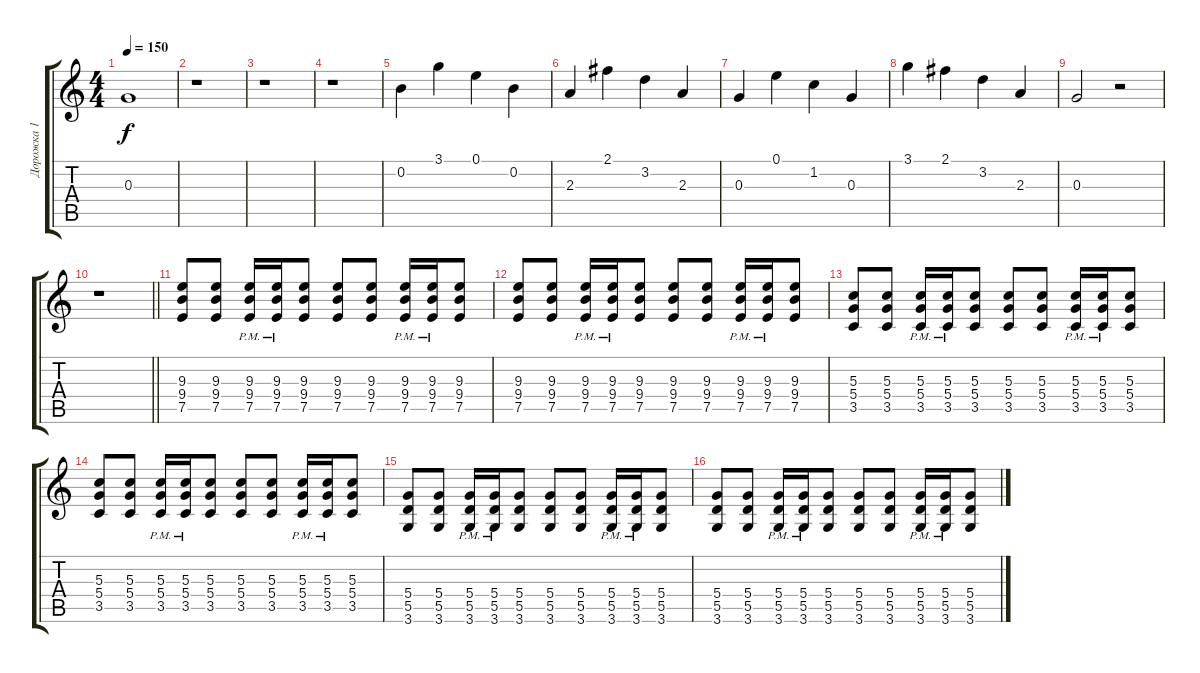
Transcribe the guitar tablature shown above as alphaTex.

\track ("Дорожка 1" "Дорожка 1") {instrument electricguitarjazz}
\staff {score tabs}
\tuning (E4 B3 G3 D3 A2 E2) {hide}
\ts (4 4)
\tempo 150
\clef g2
\ks c
0.3.1{dy f} |
r.1 |
r.1 |
r.1 |
0.2.4 3.1.4 0.1.4 0.2.4 |
2.3.4 2.1.4 3.2.4 2.3.4 |
0.3.4 0.1.4 1.2.4 0.3.4 |
3.1.4 2.1.4 3.2.4 2.3.4 |
0.3.2 r.2 |
\barLineRight lightlight
r.1 |
(9.3 9.4 7.5).8{volume 9} (9.3 9.4 7.5).8 (9.3{pm} 9.4 7.5).16 (9.3{pm} 9.4 7.5).16 (9.3 9.4 7.5).8 (9.3 9.4 7.5).8 (9.3 9.4 7.5).8 (9.3{pm} 9.4 7.5).16 (9.3{pm} 9.4 7.5).16 (9.3 9.4 7.5).8 |
(9.3 9.4 7.5).8 (9.3 9.4 7.5).8 (9.3{pm} 9.4 7.5).16 (9.3{pm} 9.4 7.5).16 (9.3 9.4 7.5).8 (9.3 9.4 7.5).8 (9.3 9.4 7.5).8 (9.3{pm} 9.4 7.5).16 (9.3{pm} 9.4 7.5).16 (9.3 9.4 7.5).8 |
(5.3 5.4 3.5).8 (5.3 5.4 3.5).8 (5.3{pm} 5.4 3.5).16 (5.3{pm} 5.4 3.5).16 (5.3 5.4 3.5).8 (5.3 5.4 3.5).8 (5.3 5.4 3.5).8 (5.3{pm} 5.4 3.5).16 (5.3{pm} 5.4 3.5).16 (5.3 5.4 3.5).8 |
(5.3 5.4 3.5).8 (5.3 5.4 3.5).8 (5.3{pm} 5.4 3.5).16 (5.3{pm} 5.4 3.5).16 (5.3 5.4 3.5).8 (5.3 5.4 3.5).8 (5.3 5.4 3.5).8 (5.3{pm} 5.4 3.5).16 (5.3{pm} 5.4 3.5).16 (5.3 5.4 3.5).8 |
(5.4 5.5 3.6).8 (5.4 5.5 3.6).8 (5.4 5.5 3.6{pm}).16 (5.4 5.5 3.6{pm}).16 (5.4 5.5 3.6).8 (5.4 5.5 3.6).8 (5.4 5.5 3.6).8 (5.4 5.5 3.6{pm}).16 (5.4 5.5 3.6{pm}).16 (5.4 5.5 3.6).8 |
(5.4 5.5 3.6).8 (5.4 5.5 3.6).8 (5.4 5.5 3.6{pm}).16 (5.4 5.5 3.6{pm}).16 (5.4 5.5 3.6).8 (5.4 5.5 3.6).8 (5.4 5.5 3.6).8 (5.4 5.5 3.6{pm}).16 (5.4 5.5 3.6{pm}).16 (5.4 5.5 3.6).8
